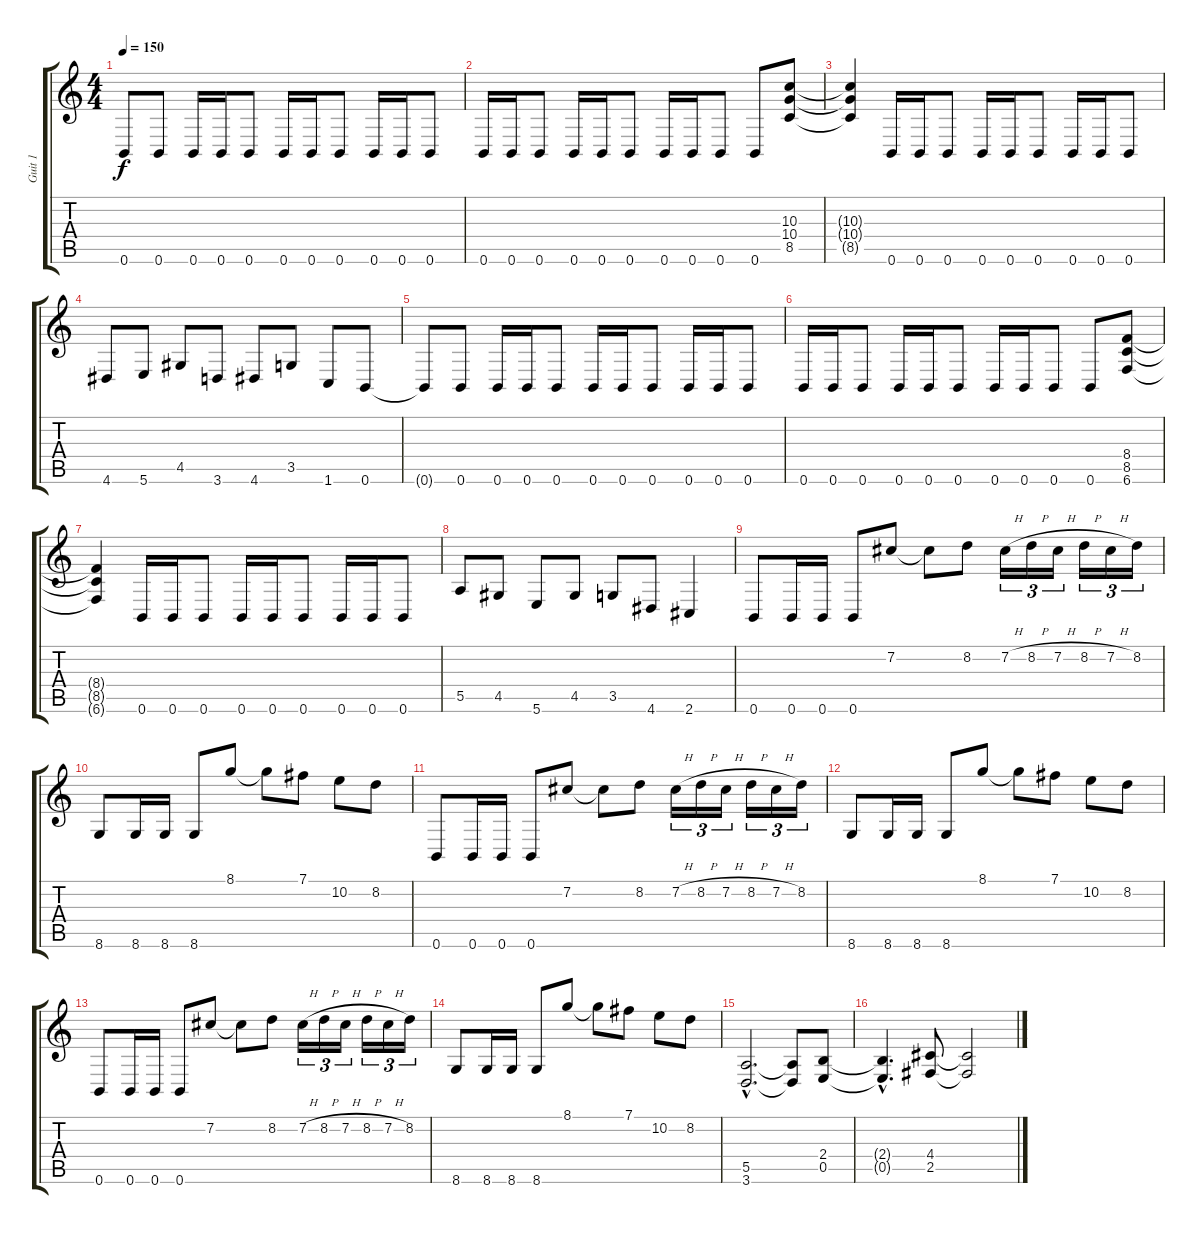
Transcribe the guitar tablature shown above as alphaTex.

\track ("Guit 1" "Guit 1") {instrument distortionguitar}
\staff {score tabs}
\tuning (B3 Gb3 D3 A2 E2 B1) {hide}
\ts (4 4)
\tempo 150
\clef g2
\ks c
0.6{t}.8{dy f} 0.6.8 0.6.16 0.6.16 0.6.8 0.6.16 0.6.16 0.6.8 0.6.16 0.6.16 0.6.8 |
0.6.16 0.6.16 0.6.8 0.6.16 0.6.16 0.6.8 0.6.16 0.6.16 0.6.8 0.6.8 (10.3 10.4 8.5).8 |
(10.3{t} 10.4{t} 8.5{t}).4 0.6.16 0.6.16 0.6.8 0.6.16 0.6.16 0.6.8 0.6.16 0.6.16 0.6.8 |
4.6.8 5.6.8 4.5.8 3.6.8 4.6.8 3.5.8 1.6.8 0.6.8 |
0.6{t}.8 0.6.8 0.6.16 0.6.16 0.6.8 0.6.16 0.6.16 0.6.8 0.6.16 0.6.16 0.6.8 |
0.6.16 0.6.16 0.6.8 0.6.16 0.6.16 0.6.8 0.6.16 0.6.16 0.6.8 0.6.8 (8.4 8.5 6.6).8 |
(8.4{t} 8.5{t} 6.6{t}).4 0.6.16 0.6.16 0.6.8 0.6.16 0.6.16 0.6.8 0.6.16 0.6.16 0.6.8 |
5.5.8 4.5.8 5.6.8 4.5.8 3.5.8 4.6.8 2.6.4 |
0.6.8 0.6.16 0.6.16 0.6.8 7.2.8 7.2{t}.8 8.2.8 7.2{h}.16{tu (3 2)} 8.2{h}.16{tu (3 2)} 7.2{h}.16{tu (3 2)} 8.2{h}.16{tu (3 2)} 7.2{h}.16{tu (3 2)} 8.2.16{tu (3 2)} |
8.6.8 8.6.16 8.6.16 8.6.8 8.1.8 8.1{t}.8 7.1.8 10.2.8 8.2.8 |
0.6.8 0.6.16 0.6.16 0.6.8 7.2.8 7.2{t}.8 8.2.8 7.2{h}.16{tu (3 2)} 8.2{h}.16{tu (3 2)} 7.2{h}.16{tu (3 2)} 8.2{h}.16{tu (3 2)} 7.2{h}.16{tu (3 2)} 8.2.16{tu (3 2)} |
8.6.8 8.6.16 8.6.16 8.6.8 8.1.8 8.1{t}.8 7.1.8 10.2.8 8.2.8 |
0.6.8 0.6.16 0.6.16 0.6.8 7.2.8 7.2{t}.8 8.2.8 7.2{h}.16{tu (3 2)} 8.2{h}.16{tu (3 2)} 7.2{h}.16{tu (3 2)} 8.2{h}.16{tu (3 2)} 7.2{h}.16{tu (3 2)} 8.2.16{tu (3 2)} |
8.6.8 8.6.16 8.6.16 8.6.8 8.1.8 8.1{t}.8 7.1.8 10.2.8 8.2.8 |
(5.5{hac} 3.6{hac}).2{d} (5.5{t} 3.6{t}).8 (2.4 0.5).8 |
(2.4{hac t} 0.5{hac t}).4{d} (4.4 2.5).8 (4.4{t} 2.5{t}).2
